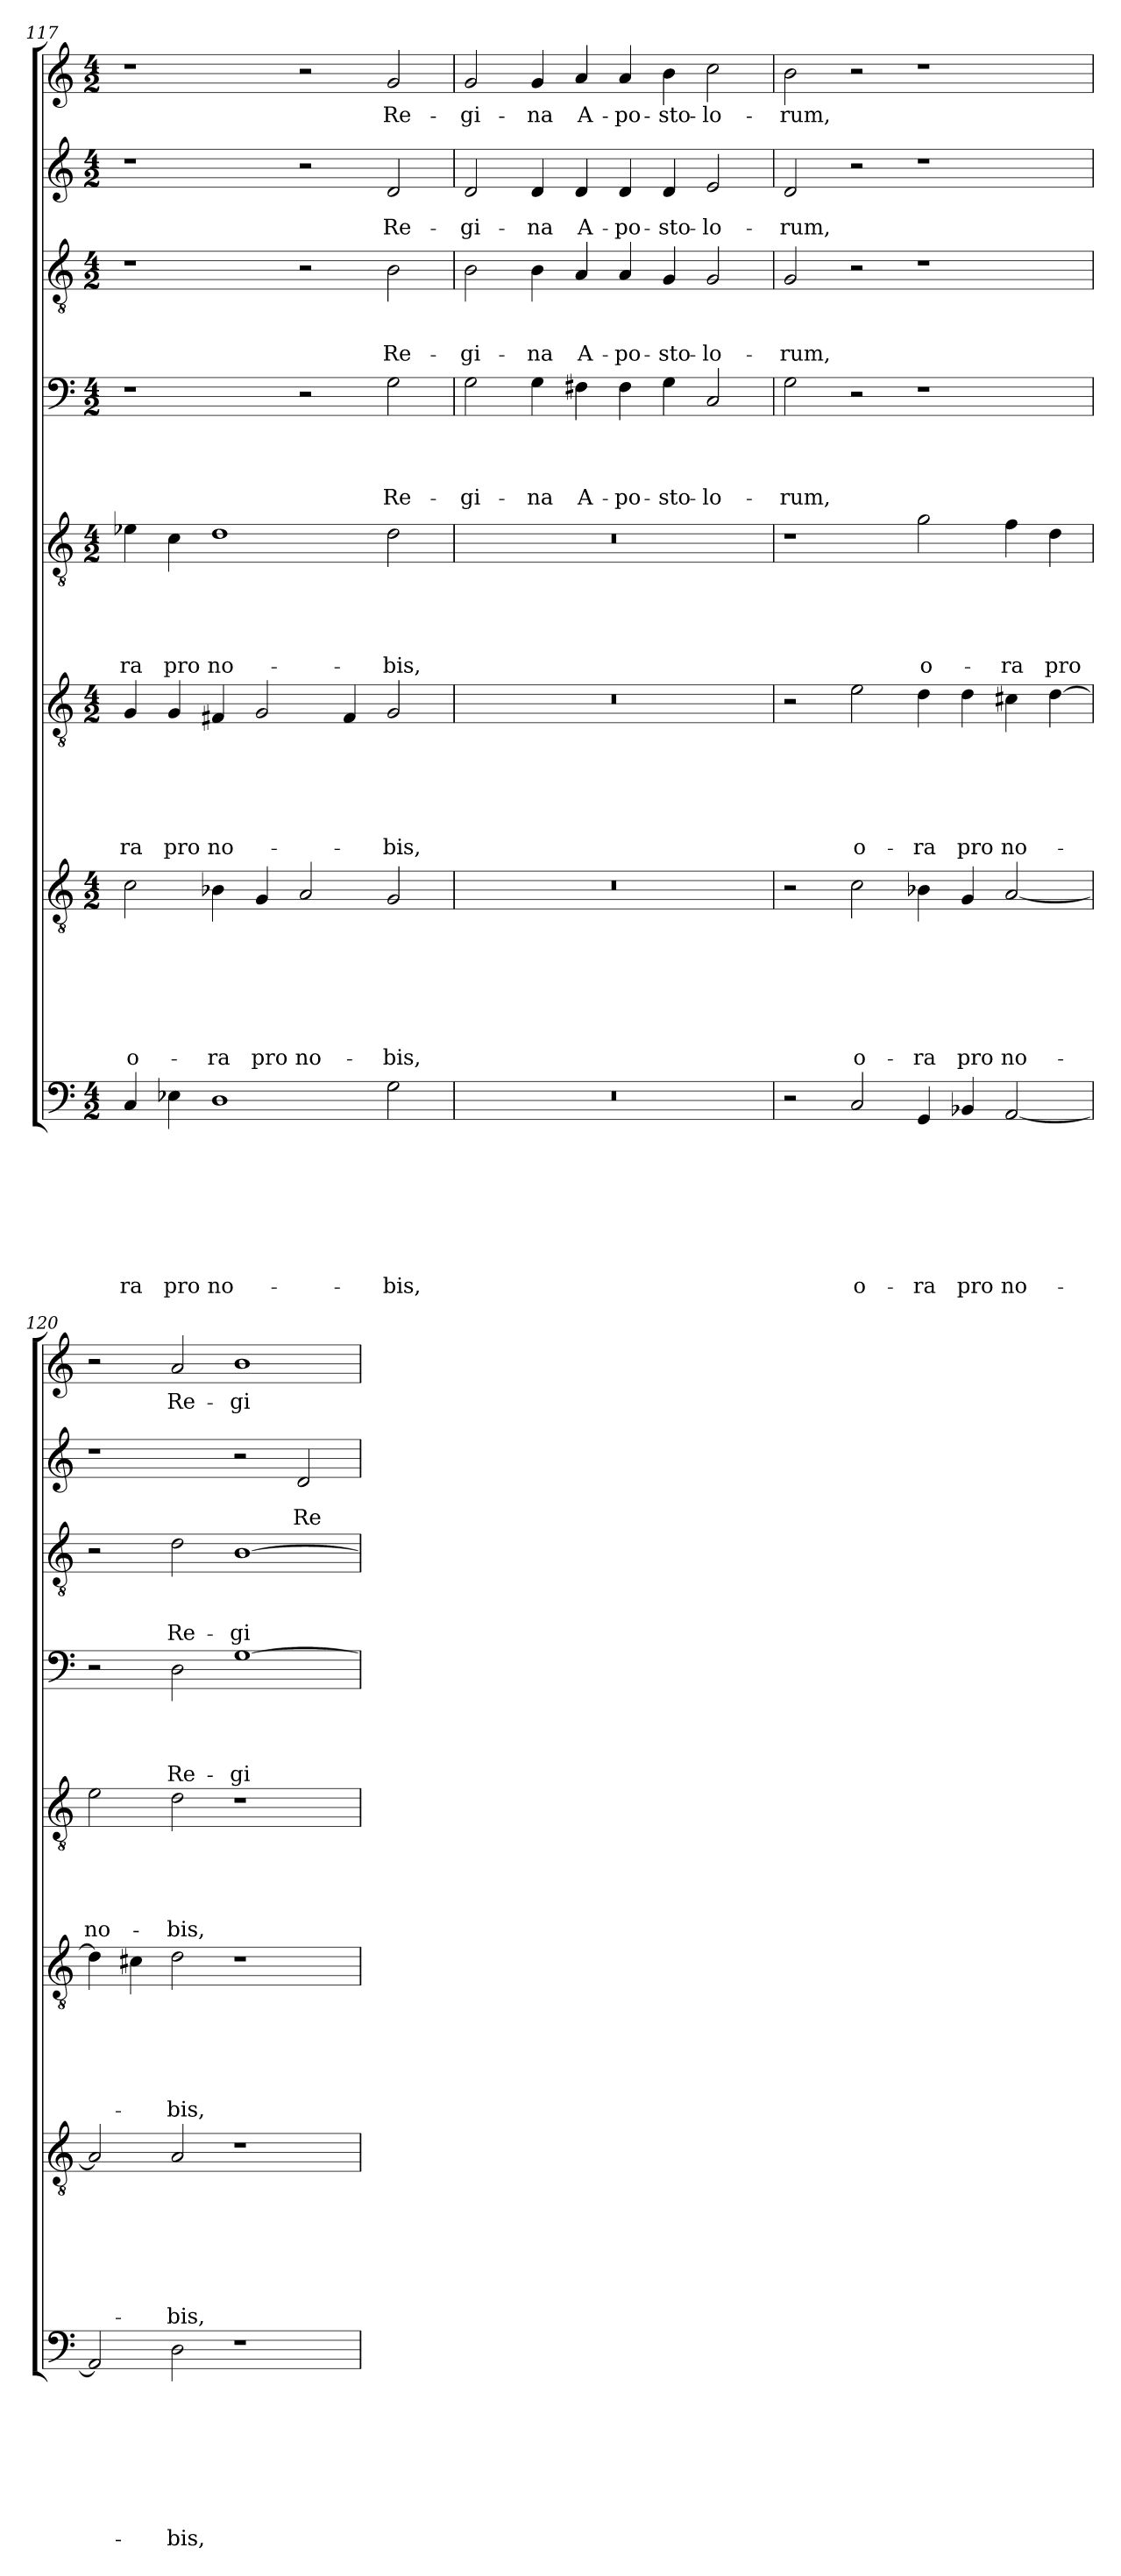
**kern	**text	**text	**text	**text	**text	**text	**text	**text	**kern	**text	**text	**text	**text	**text	**text	**text	**kern	**text	**text	**text	**text	**text	**text	**kern	**text	**text	**text	**text	**text	**kern	**text	**text	**text	**text	**kern	**text	**text	**text	**kern	**text	**text	**kern	**text
*part8	*part8	*part8	*part8	*part8	*part8	*part8	*part8	*part8	*part7	*part7	*part7	*part7	*part7	*part7	*part7	*part7	*part6	*part6	*part6	*part6	*part6	*part6	*part6	*part5	*part5	*part5	*part5	*part5	*part5	*part4	*part4	*part4	*part4	*part4	*part3	*part3	*part3	*part3	*part2	*part2	*part2	*part1	*part1
*staff8	*staff8	*staff8	*staff8	*staff8	*staff8	*staff8	*staff8	*staff8	*staff7	*staff7	*staff7	*staff7	*staff7	*staff7	*staff7	*staff7	*staff6	*staff6	*staff6	*staff6	*staff6	*staff6	*staff6	*staff5	*staff5	*staff5	*staff5	*staff5	*staff5	*staff4	*staff4	*staff4	*staff4	*staff4	*staff3	*staff3	*staff3	*staff3	*staff2	*staff2	*staff2	*staff1	*staff1
*clefF4	*	*	*	*	*	*	*	*	*clefGv2	*	*	*	*	*	*	*	*clefGv2	*	*	*	*	*	*	*clefGv2	*	*	*	*	*	*clefF4	*	*	*	*	*clefGv2	*	*	*	*clefG2	*	*	*clefG2	*
*k[]	*	*	*	*	*	*	*	*	*k[]	*	*	*	*	*	*	*	*k[]	*	*	*	*	*	*	*k[]	*	*	*	*	*	*k[]	*	*	*	*	*k[]	*	*	*	*k[]	*	*	*k[]	*
*a:	*	*	*	*	*	*	*	*	*a:	*	*	*	*	*	*	*	*a:	*	*	*	*	*	*	*a:	*	*	*	*	*	*a:	*	*	*	*	*a:	*	*	*	*a:	*	*	*a:	*
*M4/2	*	*	*	*	*	*	*	*	*M4/2	*	*	*	*	*	*	*	*M4/2	*	*	*	*	*	*	*M4/2	*	*	*	*	*	*M4/2	*	*	*	*	*M4/2	*	*	*	*M4/2	*	*	*M4/2	*
=117	=117	=117	=117	=117	=117	=117	=117	=117	=117	=117	=117	=117	=117	=117	=117	=117	=117	=117	=117	=117	=117	=117	=117	=117	=117	=117	=117	=117	=117	=117	=117	=117	=117	=117	=117	=117	=117	=117	=117	=117	=117	=117	=117
!	!	!	!	!	!	!	!	!LO:LY:b	!	!	!	!	!	!	!	!LO:LY:b	!	!	!	!	!	!	!LO:LY:b	!	!	!	!	!	!LO:LY:b	!	!	!	!	!	!	!	!	!	!	!	!	!	!
4C/	.	.	.	.	.	.	.	-ra	2c\	.	.	.	.	.	.	o-	4G/	.	.	.	.	.	-ra	4e-X\	.	.	.	.	-ra	1r	.	.	.	.	1r	.	.	.	1r	.	.	1r	.
!	!	!	!	!	!	!	!	!LO:LY:b	!	!	!	!	!	!	!	!	!	!	!	!	!	!	!LO:LY:b	!	!	!	!	!	!LO:LY:b	!	!	!	!	!	!	!	!	!	!	!	!	!	!
4E-X\	.	.	.	.	.	.	.	pro	.	.	.	.	.	.	.	.	4G/	.	.	.	.	.	pro	4c\	.	.	.	.	pro	.	.	.	.	.	.	.	.	.	.	.	.	.	.
!	!	!	!	!	!	!	!	!LO:LY:b	!	!	!	!	!	!	!	!LO:LY:b	!	!	!	!	!	!	!LO:LY:b	!	!	!	!	!	!LO:LY:b	!	!	!	!	!	!	!	!	!	!	!	!	!	!
1D	.	.	.	.	.	.	.	no-	4B-X\	.	.	.	.	.	.	-ra	4F#X/	.	.	.	.	.	no-	1d	.	.	.	.	no-	.	.	.	.	.	.	.	.	.	.	.	.	.	.
!	!	!	!	!	!	!	!	!	!	!	!	!	!	!	!	!LO:LY:b	!	!	!	!	!	!	!	!	!	!	!	!	!	!	!	!	!	!	!	!	!	!	!	!	!	!	!
.	.	.	.	.	.	.	.	.	4G/	.	.	.	.	.	.	pro	2G/	.	.	.	.	.	.	.	.	.	.	.	.	.	.	.	.	.	.	.	.	.	.	.	.	.	.
!	!	!	!	!	!	!	!	!	!	!	!	!	!	!	!	!LO:LY:b	!	!	!	!	!	!	!	!	!	!	!	!	!	!	!	!	!	!	!	!	!	!	!	!	!	!	!
.	.	.	.	.	.	.	.	.	2A/	.	.	.	.	.	.	no-	.	.	.	.	.	.	.	.	.	.	.	.	.	2r	.	.	.	.	2r	.	.	.	2r	.	.	2r	.
.	.	.	.	.	.	.	.	.	.	.	.	.	.	.	.	.	4F#/	.	.	.	.	.	.	.	.	.	.	.	.	.	.	.	.	.	.	.	.	.	.	.	.	.	.
!	!	!	!	!	!	!	!	!LO:LY:b	!	!	!	!	!	!	!	!LO:LY:b	!	!	!	!	!	!	!LO:LY:b	!	!	!	!	!	!LO:LY:b	!	!	!	!	!LO:LY:b	!	!	!	!LO:LY:b	!	!	!LO:LY:b	!	!LO:LY:b
2G\	.	.	.	.	.	.	.	-bis,	2G/	.	.	.	.	.	.	-bis,	2G/	.	.	.	.	.	-bis,	2d\	.	.	.	.	-bis,	2G\	.	.	.	Re-	2B\	.	.	Re-	2d/	.	Re-	2g/	Re-
=118	=118	=118	=118	=118	=118	=118	=118	=118	=118	=118	=118	=118	=118	=118	=118	=118	=118	=118	=118	=118	=118	=118	=118	=118	=118	=118	=118	=118	=118	=118	=118	=118	=118	=118	=118	=118	=118	=118	=118	=118	=118	=118	=118
!	!	!	!	!	!	!	!	!	!	!	!	!	!	!	!	!	!	!	!	!	!	!	!	!	!	!	!	!	!	!	!	!	!	!LO:LY:b	!	!	!	!LO:LY:b	!	!	!LO:LY:b	!	!LO:LY:b
0r	.	.	.	.	.	.	.	.	0r	.	.	.	.	.	.	.	0r	.	.	.	.	.	.	0r	.	.	.	.	.	2G\	.	.	.	-gi-	2B\	.	.	-gi-	2d/	.	-gi-	2g/	-gi-
!	!	!	!	!	!	!	!	!	!	!	!	!	!	!	!	!	!	!	!	!	!	!	!	!	!	!	!	!	!	!	!	!	!	!LO:LY:b	!	!	!	!LO:LY:b	!	!	!LO:LY:b	!	!LO:LY:b
.	.	.	.	.	.	.	.	.	.	.	.	.	.	.	.	.	.	.	.	.	.	.	.	.	.	.	.	.	.	4G\	.	.	.	-na	4B\	.	.	-na	4d/	.	-na	4g/	-na
!	!	!	!	!	!	!	!	!	!	!	!	!	!	!	!	!	!	!	!	!	!	!	!	!	!	!	!	!	!	!	!	!	!	!LO:LY:b	!	!	!	!LO:LY:b	!	!	!LO:LY:b	!	!LO:LY:b
.	.	.	.	.	.	.	.	.	.	.	.	.	.	.	.	.	.	.	.	.	.	.	.	.	.	.	.	.	.	4F#X\	.	.	.	A-	4A/	.	.	A-	4d/	.	A-	4a/	A-
!	!	!	!	!	!	!	!	!	!	!	!	!	!	!	!	!	!	!	!	!	!	!	!	!	!	!	!	!	!	!	!	!	!	!LO:LY:b	!	!	!	!LO:LY:b	!	!	!LO:LY:b	!	!LO:LY:b
.	.	.	.	.	.	.	.	.	.	.	.	.	.	.	.	.	.	.	.	.	.	.	.	.	.	.	.	.	.	4F#\	.	.	.	-po-	4A/	.	.	-po-	4d/	.	-po-	4a/	-po-
!	!	!	!	!	!	!	!	!	!	!	!	!	!	!	!	!	!	!	!	!	!	!	!	!	!	!	!	!	!	!	!	!	!	!LO:LY:b	!	!	!	!LO:LY:b	!	!	!LO:LY:b	!	!LO:LY:b
.	.	.	.	.	.	.	.	.	.	.	.	.	.	.	.	.	.	.	.	.	.	.	.	.	.	.	.	.	.	4G\	.	.	.	-sto-	4G/	.	.	-sto-	4d/	.	-sto-	4b\	-sto-
!	!	!	!	!	!	!	!	!	!	!	!	!	!	!	!	!	!	!	!	!	!	!	!	!	!	!	!	!	!	!	!	!	!	!LO:LY:b	!	!	!	!LO:LY:b	!	!	!LO:LY:b	!	!LO:LY:b
.	.	.	.	.	.	.	.	.	.	.	.	.	.	.	.	.	.	.	.	.	.	.	.	.	.	.	.	.	.	2C/	.	.	.	-lo-	2G/	.	.	-lo-	2e/	.	-lo-	2cc\	-lo-
=119	=119	=119	=119	=119	=119	=119	=119	=119	=119	=119	=119	=119	=119	=119	=119	=119	=119	=119	=119	=119	=119	=119	=119	=119	=119	=119	=119	=119	=119	=119	=119	=119	=119	=119	=119	=119	=119	=119	=119	=119	=119	=119	=119
!	!	!	!	!	!	!	!	!	!	!	!	!	!	!	!	!	!	!	!	!	!	!	!	!	!	!	!	!	!	!	!	!	!	!LO:LY:b	!	!	!	!LO:LY:b	!	!	!LO:LY:b	!	!LO:LY:b
2r	.	.	.	.	.	.	.	.	2r	.	.	.	.	.	.	.	2r	.	.	.	.	.	.	1r	.	.	.	.	.	2G\	.	.	.	-rum,	2G/	.	.	-rum,	2d/	.	-rum,	2b\	-rum,
!	!	!	!	!	!	!	!	!LO:LY:b	!	!	!	!	!	!	!	!LO:LY:b	!	!	!	!	!	!	!LO:LY:b	!	!	!	!	!	!	!	!	!	!	!	!	!	!	!	!	!	!	!	!
2C/	.	.	.	.	.	.	.	o-	2c\	.	.	.	.	.	.	o-	2e\	.	.	.	.	.	o-	.	.	.	.	.	.	2r	.	.	.	.	2r	.	.	.	2r	.	.	2r	.
!	!	!	!	!	!	!	!	!LO:LY:b	!	!	!	!	!	!	!	!LO:LY:b	!	!	!	!	!	!	!LO:LY:b	!	!	!	!	!	!LO:LY:b	!	!	!	!	!	!	!	!	!	!	!	!	!	!
4GG/	.	.	.	.	.	.	.	-ra	4B-X\	.	.	.	.	.	.	-ra	4d\	.	.	.	.	.	-ra	2g\	.	.	.	.	o-	1r	.	.	.	.	1r	.	.	.	1r	.	.	1r	.
!	!	!	!	!	!	!	!	!LO:LY:b	!	!	!	!	!	!	!	!LO:LY:b	!	!	!	!	!	!	!LO:LY:b	!	!	!	!	!	!	!	!	!	!	!	!	!	!	!	!	!	!	!	!
4BB-X/	.	.	.	.	.	.	.	pro	4G/	.	.	.	.	.	.	pro	4d\	.	.	.	.	.	pro	.	.	.	.	.	.	.	.	.	.	.	.	.	.	.	.	.	.	.	.
!	!	!	!	!	!	!	!	!LO:LY:b	!	!	!	!	!	!	!	!LO:LY:b	!	!	!	!	!	!	!LO:LY:b	!	!	!	!	!	!LO:LY:b	!	!	!	!	!	!	!	!	!	!	!	!	!	!
[2AA/	.	.	.	.	.	.	.	no-	[2A/	.	.	.	.	.	.	no-	4c#X\	.	.	.	.	.	no-	4f\	.	.	.	.	-ra	.	.	.	.	.	.	.	.	.	.	.	.	.	.
!	!	!	!	!	!	!	!	!	!	!	!	!	!	!	!	!	!	!	!	!	!	!	!	!	!	!	!	!	!LO:LY:b	!	!	!	!	!	!	!	!	!	!	!	!	!	!
.	.	.	.	.	.	.	.	.	.	.	.	.	.	.	.	.	[4d\	.	.	.	.	.	.	4d\	.	.	.	.	pro	.	.	.	.	.	.	.	.	.	.	.	.	.	.
!!LO:PB:g=z
=120	=120	=120	=120	=120	=120	=120	=120	=120	=120	=120	=120	=120	=120	=120	=120	=120	=120	=120	=120	=120	=120	=120	=120	=120	=120	=120	=120	=120	=120	=120	=120	=120	=120	=120	=120	=120	=120	=120	=120	=120	=120	=120	=120
!	!	!	!	!	!	!	!	!	!	!	!	!	!	!	!	!	!	!	!	!	!	!	!	!	!	!	!	!	!LO:LY:b	!	!	!	!	!	!	!	!	!	!	!	!	!	!
2AA/]	.	.	.	.	.	.	.	.	2A/]	.	.	.	.	.	.	.	4d\]	.	.	.	.	.	.	2e\	.	.	.	.	no-	2r	.	.	.	.	2r	.	.	.	1r	.	.	2r	.
.	.	.	.	.	.	.	.	.	.	.	.	.	.	.	.	.	4c#X\	.	.	.	.	.	.	.	.	.	.	.	.	.	.	.	.	.	.	.	.	.	.	.	.	.	.
!	!	!	!	!	!	!	!	!LO:LY:b	!	!	!	!	!	!	!	!LO:LY:b	!	!	!	!	!	!	!LO:LY:b	!	!	!	!	!	!LO:LY:b	!	!	!	!	!LO:LY:b	!	!	!	!LO:LY:b	!	!	!	!	!LO:LY:b
2D\	.	.	.	.	.	.	.	-bis,	2A/	.	.	.	.	.	.	-bis,	2d\	.	.	.	.	.	-bis,	2d\	.	.	.	.	-bis,	2D\	.	.	.	Re-	2d\	.	.	Re-	.	.	.	2a/	Re-
!	!	!	!	!	!	!	!	!	!	!	!	!	!	!	!	!	!	!	!	!	!	!	!	!	!	!	!	!	!	!	!	!	!	!LO:LY:b	!	!	!	!LO:LY:b	!	!	!	!	!LO:LY:b
1r	.	.	.	.	.	.	.	.	1r	.	.	.	.	.	.	.	1r	.	.	.	.	.	.	1r	.	.	.	.	.	[1G	.	.	.	-gi-	[1B	.	.	-gi-	2r	.	.	1b	-gi-
!	!	!	!	!	!	!	!	!	!	!	!	!	!	!	!	!	!	!	!	!	!	!	!	!	!	!	!	!	!	!	!	!	!	!	!	!	!	!	!	!	!LO:LY:b	!	!
.	.	.	.	.	.	.	.	.	.	.	.	.	.	.	.	.	.	.	.	.	.	.	.	.	.	.	.	.	.	.	.	.	.	.	.	.	.	.	2d/	.	Re-	.	.
=	=	=	=	=	=	=	=	=	=	=	=	=	=	=	=	=	=	=	=	=	=	=	=	=	=	=	=	=	=	=	=	=	=	=	=	=	=	=	=	=	=	=	=
*-	*-	*-	*-	*-	*-	*-	*-	*-	*-	*-	*-	*-	*-	*-	*-	*-	*-	*-	*-	*-	*-	*-	*-	*-	*-	*-	*-	*-	*-	*-	*-	*-	*-	*-	*-	*-	*-	*-	*-	*-	*-	*-	*-
